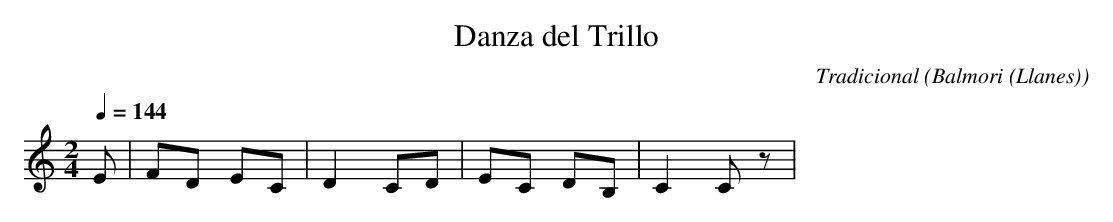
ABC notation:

X:1
T:Danza del Trillo
C:Tradicional
O:Balmori (Llanes)
M:2/4
L:1/8
Q:1/4=144
K:C
E|FD EC|D2 CD|EC DB,|C2 C z|
